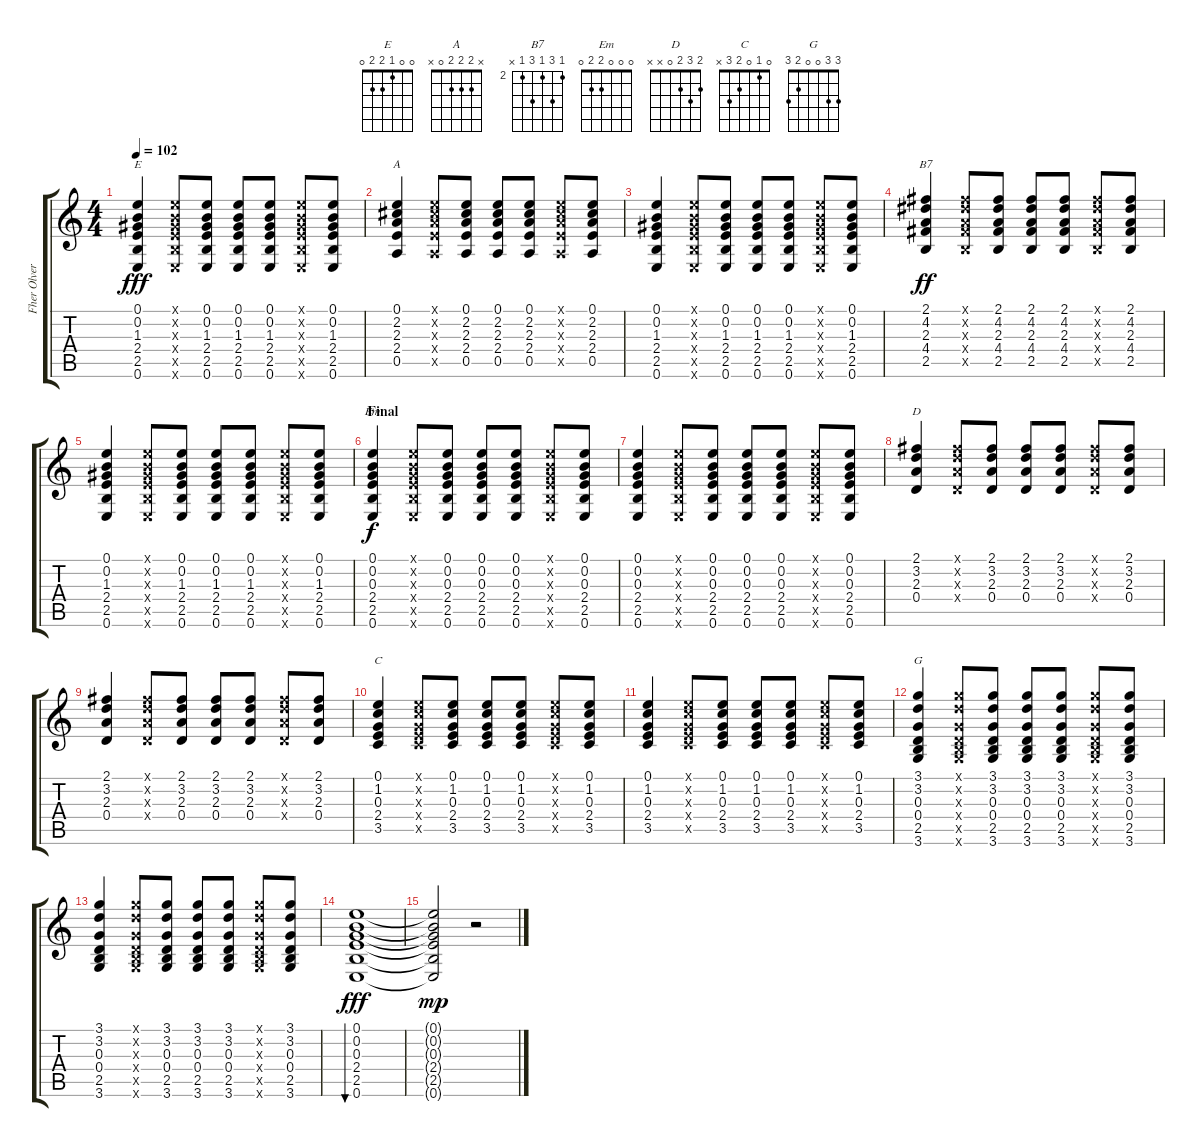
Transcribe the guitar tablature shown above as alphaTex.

\track ("Fher Olvera" "Fher Olver") {instrument acousticguitarnylon}
\staff {score tabs}
\tuning (E4 B3 G3 D3 A2 E2) {hide}
\chord ("E" 0 0 1 2 2 0)
\chord ("A" x 2 2 2 0 x)
\chord ("B7" 2 4 2 4 2 x) {firstfret 2}
\chord ("Em" 0 0 0 2 2 0)
\chord ("D" 2 3 2 0 x x)
\chord ("C" 0 1 0 2 3 x)
\chord ("G" 3 3 0 0 2 3)
\ts (4 4)
\tempo 102
\clef g2
\ks c
(0.1 0.2 1.3 2.4 2.5 0.6).4{ch "E" dy fff} (0.1{x} 0.2{x} 1.3{x} 2.4{x} 2.5{x} 0.6{x}).8 (0.1 0.2 1.3 2.4 2.5 0.6).8 (0.1 0.2 1.3 2.4 2.5 0.6).8 (0.1 0.2 1.3 2.4 2.5 0.6).8 (0.1{x} 0.2{x} 1.3{x} 2.4{x} 2.5{x} 0.6{x}).8 (0.1 0.2 1.3 2.4 2.5 0.6).8 |
(0.1 2.2 2.3 2.4 0.5).4{ch "A"} (0.1{x} 2.2{x} 2.3{x} 2.4{x} 0.5{x}).8 (0.1 2.2 2.3 2.4 0.5).8 (0.1 2.2 2.3 2.4 0.5).8 (0.1 2.2 2.3 2.4 0.5).8 (0.1{x} 2.2{x} 2.3{x} 2.4{x} 0.5{x}).8 (0.1 2.2 2.3 2.4 0.5).8 |
(0.1 0.2 1.3 2.4 2.5 0.6).4 (0.1{x} 0.2{x} 1.3{x} 2.4{x} 2.5{x} 0.6{x}).8 (0.1 0.2 1.3 2.4 2.5 0.6).8 (0.1 0.2 1.3 2.4 2.5 0.6).8 (0.1 0.2 1.3 2.4 2.5 0.6).8 (0.1{x} 0.2{x} 1.3{x} 2.4{x} 2.5{x} 0.6{x}).8 (0.1 0.2 1.3 2.4 2.5 0.6).8 |
(2.1 4.2 2.3 4.4 2.5).4{ch "B7" dy ff} (2.1{x} 4.2{x} 2.3{x} 4.4{x} 2.5{x}).8 (2.1 4.2 2.3 4.4 2.5).8 (2.1 4.2 2.3 4.4 2.5).8 (2.1 4.2 2.3 4.4 2.5).8 (2.1{x} 4.2{x} 2.3{x} 4.4{x} 2.5{x}).8 (2.1 4.2 2.3 4.4 2.5).8 |
(0.1 0.2 1.3 2.4 2.5 0.6).4 (0.1{x} 0.2{x} 1.3{x} 2.4{x} 2.5{x} 0.6{x}).8 (0.1 0.2 1.3 2.4 2.5 0.6).8 (0.1 0.2 1.3 2.4 2.5 0.6).8 (0.1 0.2 1.3 2.4 2.5 0.6).8 (0.1{x} 0.2{x} 1.3{x} 2.4{x} 2.5{x} 0.6{x}).8 (0.1 0.2 1.3 2.4 2.5 0.6).8 |
\section ("" "Final")
(0.1 0.2 0.3 2.4 2.5 0.6).4{ch "Em" dy f} (0.1{x} 0.2{x} 0.3{x} 2.4{x} 2.5{x} 0.6{x}).8 (0.1 0.2 0.3 2.4 2.5 0.6).8 (0.1 0.2 0.3 2.4 2.5 0.6).8 (0.1 0.2 0.3 2.4 2.5 0.6).8 (0.1{x} 0.2{x} 0.3{x} 2.4{x} 2.5{x} 0.6{x}).8 (0.1 0.2 0.3 2.4 2.5 0.6).8 |
(0.1 0.2 0.3 2.4 2.5 0.6).4 (0.1{x} 0.2{x} 0.3{x} 2.4{x} 2.5{x} 0.6{x}).8 (0.1 0.2 0.3 2.4 2.5 0.6).8 (0.1 0.2 0.3 2.4 2.5 0.6).8 (0.1 0.2 0.3 2.4 2.5 0.6).8 (0.1{x} 0.2{x} 0.3{x} 2.4{x} 2.5{x} 0.6{x}).8 (0.1 0.2 0.3 2.4 2.5 0.6).8 |
(2.1 3.2 2.3 0.4).4{ch "D"} (2.1{x} 3.2{x} 2.3{x} 0.4{x}).8 (2.1 3.2 2.3 0.4).8 (2.1 3.2 2.3 0.4).8 (2.1 3.2 2.3 0.4).8 (2.1{x} 3.2{x} 2.3{x} 0.4{x}).8 (2.1 3.2 2.3 0.4).8 |
(2.1 3.2 2.3 0.4).4 (2.1{x} 3.2{x} 2.3{x} 0.4{x}).8 (2.1 3.2 2.3 0.4).8 (2.1 3.2 2.3 0.4).8 (2.1 3.2 2.3 0.4).8 (2.1{x} 3.2{x} 2.3{x} 0.4{x}).8 (2.1 3.2 2.3 0.4).8 |
(0.1 1.2 0.3 2.4 3.5).4{ch "C"} (0.1{x} 1.2{x} 0.3{x} 2.4{x} 3.5{x}).8 (0.1 1.2 0.3 2.4 3.5).8 (0.1 1.2 0.3 2.4 3.5).8 (0.1 1.2 0.3 2.4 3.5).8 (0.1{x} 1.2{x} 0.3{x} 2.4{x} 3.5{x}).8 (0.1 1.2 0.3 2.4 3.5).8 |
(0.1 1.2 0.3 2.4 3.5).4 (0.1{x} 1.2{x} 0.3{x} 2.4{x} 3.5{x}).8 (0.1 1.2 0.3 2.4 3.5).8 (0.1 1.2 0.3 2.4 3.5).8 (0.1 1.2 0.3 2.4 3.5).8 (0.1{x} 1.2{x} 0.3{x} 2.4{x} 3.5{x}).8 (0.1 1.2 0.3 2.4 3.5).8 |
(3.1 3.2 0.3 0.4 2.5 3.6).4{ch "G"} (3.1{x} 3.2{x} 0.3{x} 0.4{x} 2.5{x} 3.6{x}).8 (3.1 3.2 0.3 0.4 2.5 3.6).8 (3.1 3.2 0.3 0.4 2.5 3.6).8 (3.1 3.2 0.3 0.4 2.5 3.6).8 (3.1{x} 3.2{x} 0.3{x} 0.4{x} 2.5{x} 3.6{x}).8 (3.1 3.2 0.3 0.4 2.5 3.6).8 |
(3.1 3.2 0.3 0.4 2.5 3.6).4 (3.1{x} 3.2{x} 0.3{x} 0.4{x} 2.5{x} 3.6{x}).8 (3.1 3.2 0.3 0.4 2.5 3.6).8 (3.1 3.2 0.3 0.4 2.5 3.6).8 (3.1 3.2 0.3 0.4 2.5 3.6).8 (3.1{x} 3.2{x} 0.3{x} 0.4{x} 2.5{x} 3.6{x}).8 (3.1 3.2 0.3 0.4 2.5 3.6).8 |
(0.1 0.2 0.3 2.4 2.5 0.6).1{bu 240 dy fff} |
(0.1{t} 0.2{t} 0.3{t} 2.4{t} 2.5{t} 0.6{t}).2{dy mp} r.2
